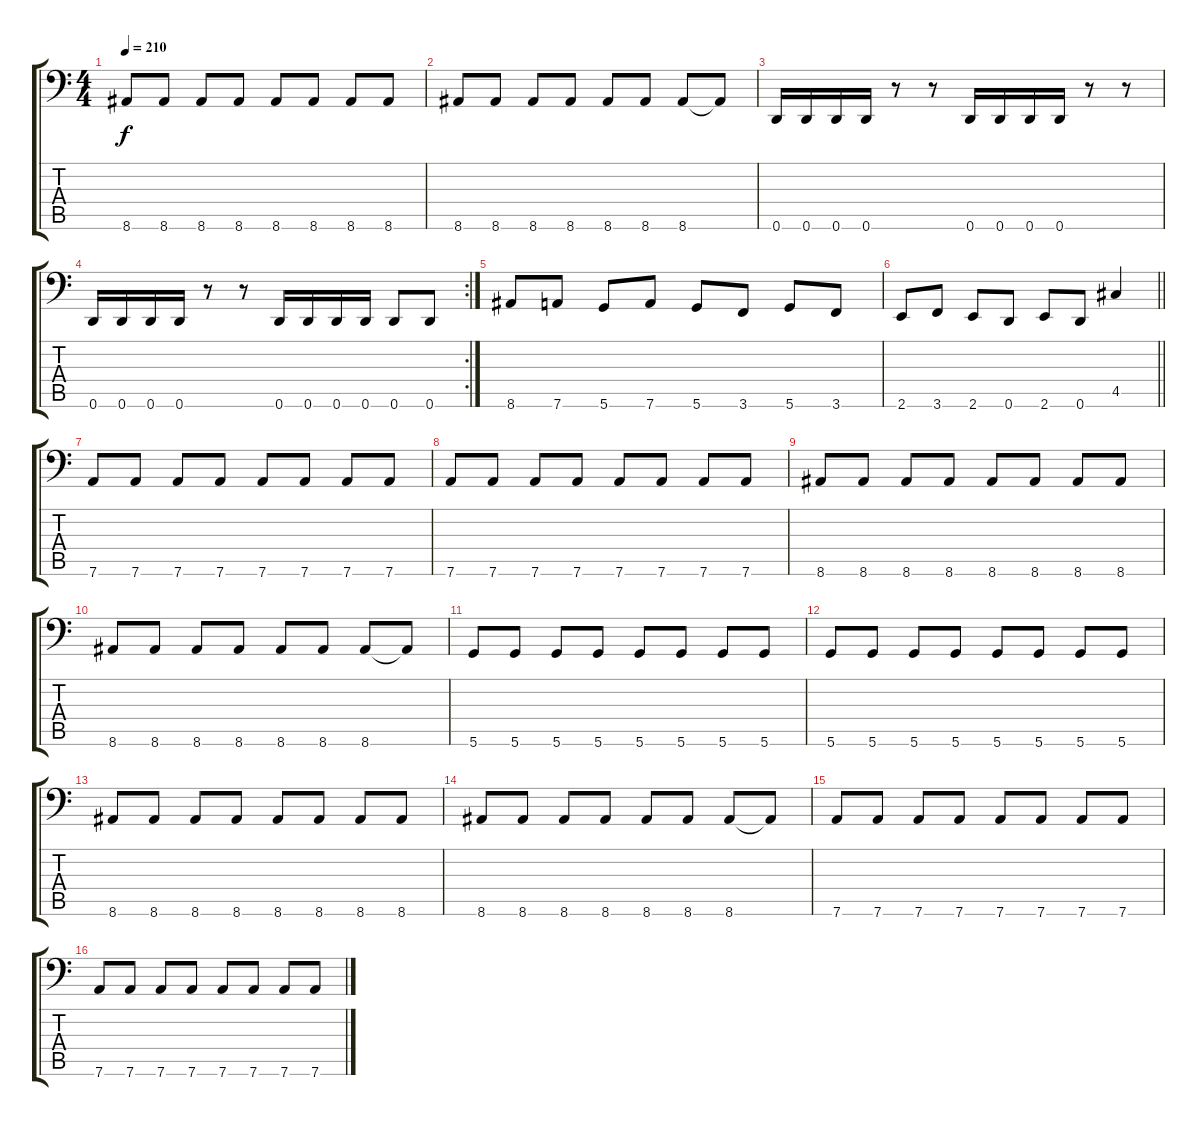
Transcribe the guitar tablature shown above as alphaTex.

\track "" {instrument slapbass2}
\staff {score tabs}
\tuning (E3 B2 G2 D2 A1 D1) {hide}
\ts (4 4)
\tempo 210
\clef f4
\ks c
8.6.8{dy f} 8.6.8 8.6.8 8.6.8 8.6.8 8.6.8 8.6.8 8.6.8 |
8.6.8 8.6.8 8.6.8 8.6.8 8.6.8 8.6.8 8.6.8 8.6{t}.8 |
0.6.16 0.6.16 0.6.16 0.6.16 r.8 r.8 0.6.16 0.6.16 0.6.16 0.6.16 r.8 r.8 |
\rc 2
0.6.16 0.6.16 0.6.16 0.6.16 r.8 r.8 0.6.16 0.6.16 0.6.16 0.6.16 0.6.8 0.6.8 |
8.6.8 7.6.8 5.6.8 7.6.8 5.6.8 3.6.8 5.6.8 3.6.8 |
\barLineRight lightlight
2.6.8 3.6.8 2.6.8 0.6.8 2.6.8 0.6.8 4.5.4 |
7.6.8 7.6.8 7.6.8 7.6.8 7.6.8 7.6.8 7.6.8 7.6.8 |
7.6.8 7.6.8 7.6.8 7.6.8 7.6.8 7.6.8 7.6.8 7.6.8 |
8.6.8 8.6.8 8.6.8 8.6.8 8.6.8 8.6.8 8.6.8 8.6.8 |
8.6.8 8.6.8 8.6.8 8.6.8 8.6.8 8.6.8 8.6.8 8.6{t}.8 |
5.6.8 5.6.8 5.6.8 5.6.8 5.6.8 5.6.8 5.6.8 5.6.8 |
5.6.8 5.6.8 5.6.8 5.6.8 5.6.8 5.6.8 5.6.8 5.6.8 |
8.6.8 8.6.8 8.6.8 8.6.8 8.6.8 8.6.8 8.6.8 8.6.8 |
8.6.8 8.6.8 8.6.8 8.6.8 8.6.8 8.6.8 8.6.8 8.6{t}.8 |
7.6.8 7.6.8 7.6.8 7.6.8 7.6.8 7.6.8 7.6.8 7.6.8 |
7.6.8 7.6.8 7.6.8 7.6.8 7.6.8 7.6.8 7.6.8 7.6.8
